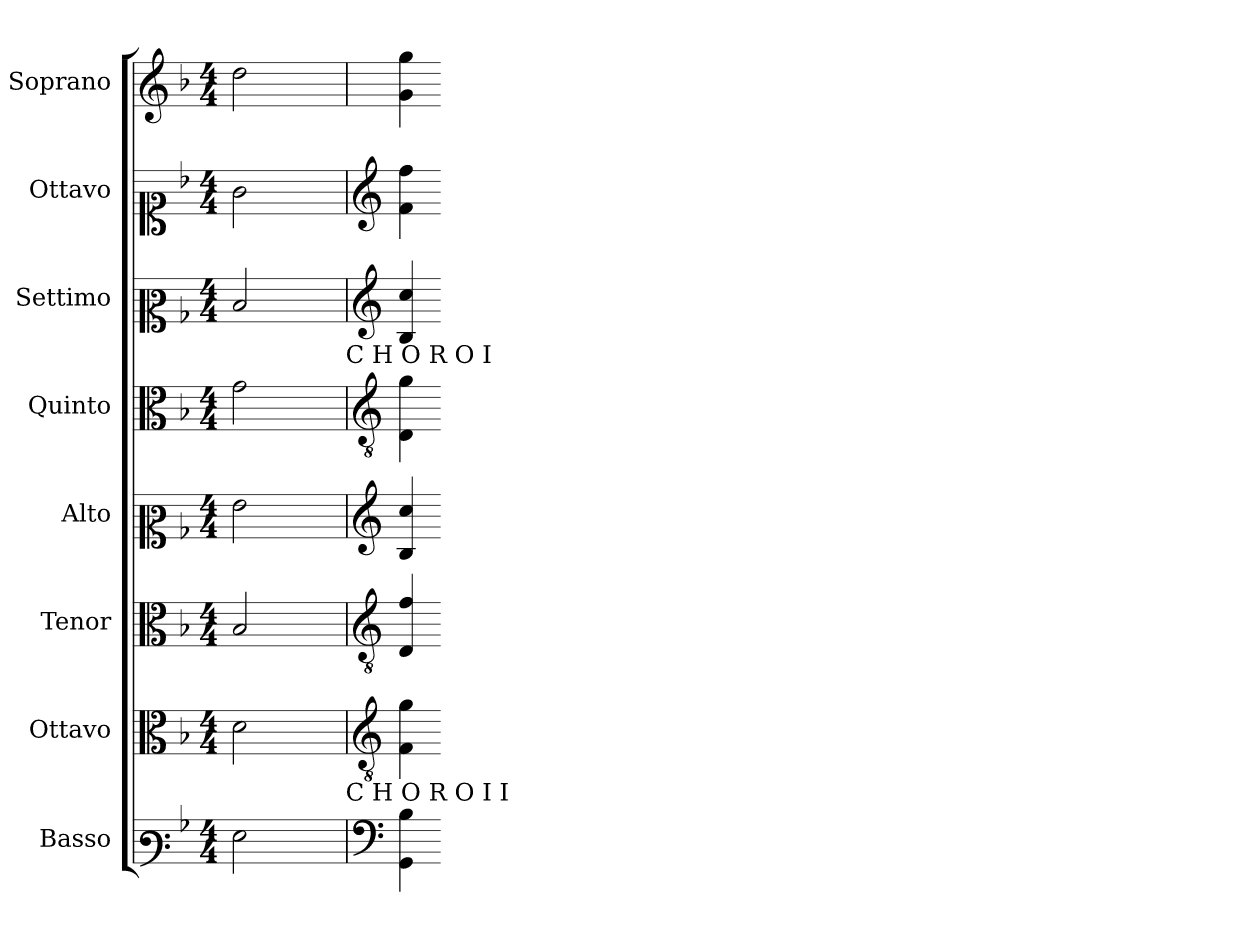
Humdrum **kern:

**kern	**kern	**kern	**kern	**kern	**kern	**kern	**kern
*part8	*part7	*part6	*part5	*part4	*part3	*part2	*part1
*staff8	*staff7	*staff6	*staff5	*staff4	*staff3	*staff2	*staff1
*I"Basso	*I"Ottavo	*I"Tenor	*I"Alto	*I"Quinto	*I"Settimo	*I"Ottavo	*I"Soprano
*I'B.	*I'Ot.	*I'T.	*I'A.	*I'Q.	*I'St.	*	*I'S.
!!LO:PB:g=z
*clefF3	*clefC3	*clefC3	*clefC2	*clefC3	*clefC2	*clefC1	*clefG2
*	*ITrd7c12	*ITrd7c12	*	*ITrd7c12	*	*	*
*k[b-]	*k[b-]	*k[b-]	*k[b-]	*k[b-]	*k[b-]	*k[b-]	*k[b-]
*F:	*F:	*F:	*F:	*F:	*F:	*F:	*F:
*M4/4	*M4/4	*M4/4	*M4/4	*M4/4	*M4/4	*M4/4	*M4/4
=1	=1	=1	=1	=1	=1	=1	=1
!LO:N:head=open	!LO:N:head=open	!LO:N:head=open	!LO:N:head=open	!LO:N:head=open	!LO:N:head=open	!LO:N:head=open	!LO:N:head=open
*	*^	*	*	*	*^	*	*
2Gi\	2Di\	4ryy	2BB-i/	2gi\	2Gi\	2di/	4ryy	2gi\	2ddi\
.	.	8ryy	.	.	.	.	8ryy	.	.
.	.	16ryy	.	.	.	.	16ryy	.	.
.	.	32ryy	.	.	.	.	32ryy	.	.
.	.	64ryy	.	.	.	.	64ryy	.	.
.	.	128...ryy	.	.	.	.	128...ryy	.	.
!	!	!	!	!	!	!	!LO:TX:b:t=C H O R O   I	!	!
!	!	!LO:TX:b:t=C H O R O   I I	!	!	!	!	!	!	!
.	.	1024ryy	.	.	.	.	1024ryy	.	.
*	*v	*v	*	*	*	*v	*v	*	*
=2	=2	=2	=2	=2	=2	=2	=2
*clefF4	*clefGv2	*clefGv2	*clefG2	*clefGv2	*clefG2	*clefG2	*
4GGi\ 4B-i	4FFi\ 4Gi	4DDi/ 4Fi	4B-i/ 4cci	4DDi\ 4Gi	4B-i/ 4cci	4fi\ 4ffi	4gi\ 4ggi
=-	=-	=-	=-	=-	=-	=-	=-
*-	*-	*-	*-	*-	*-	*-	*-
